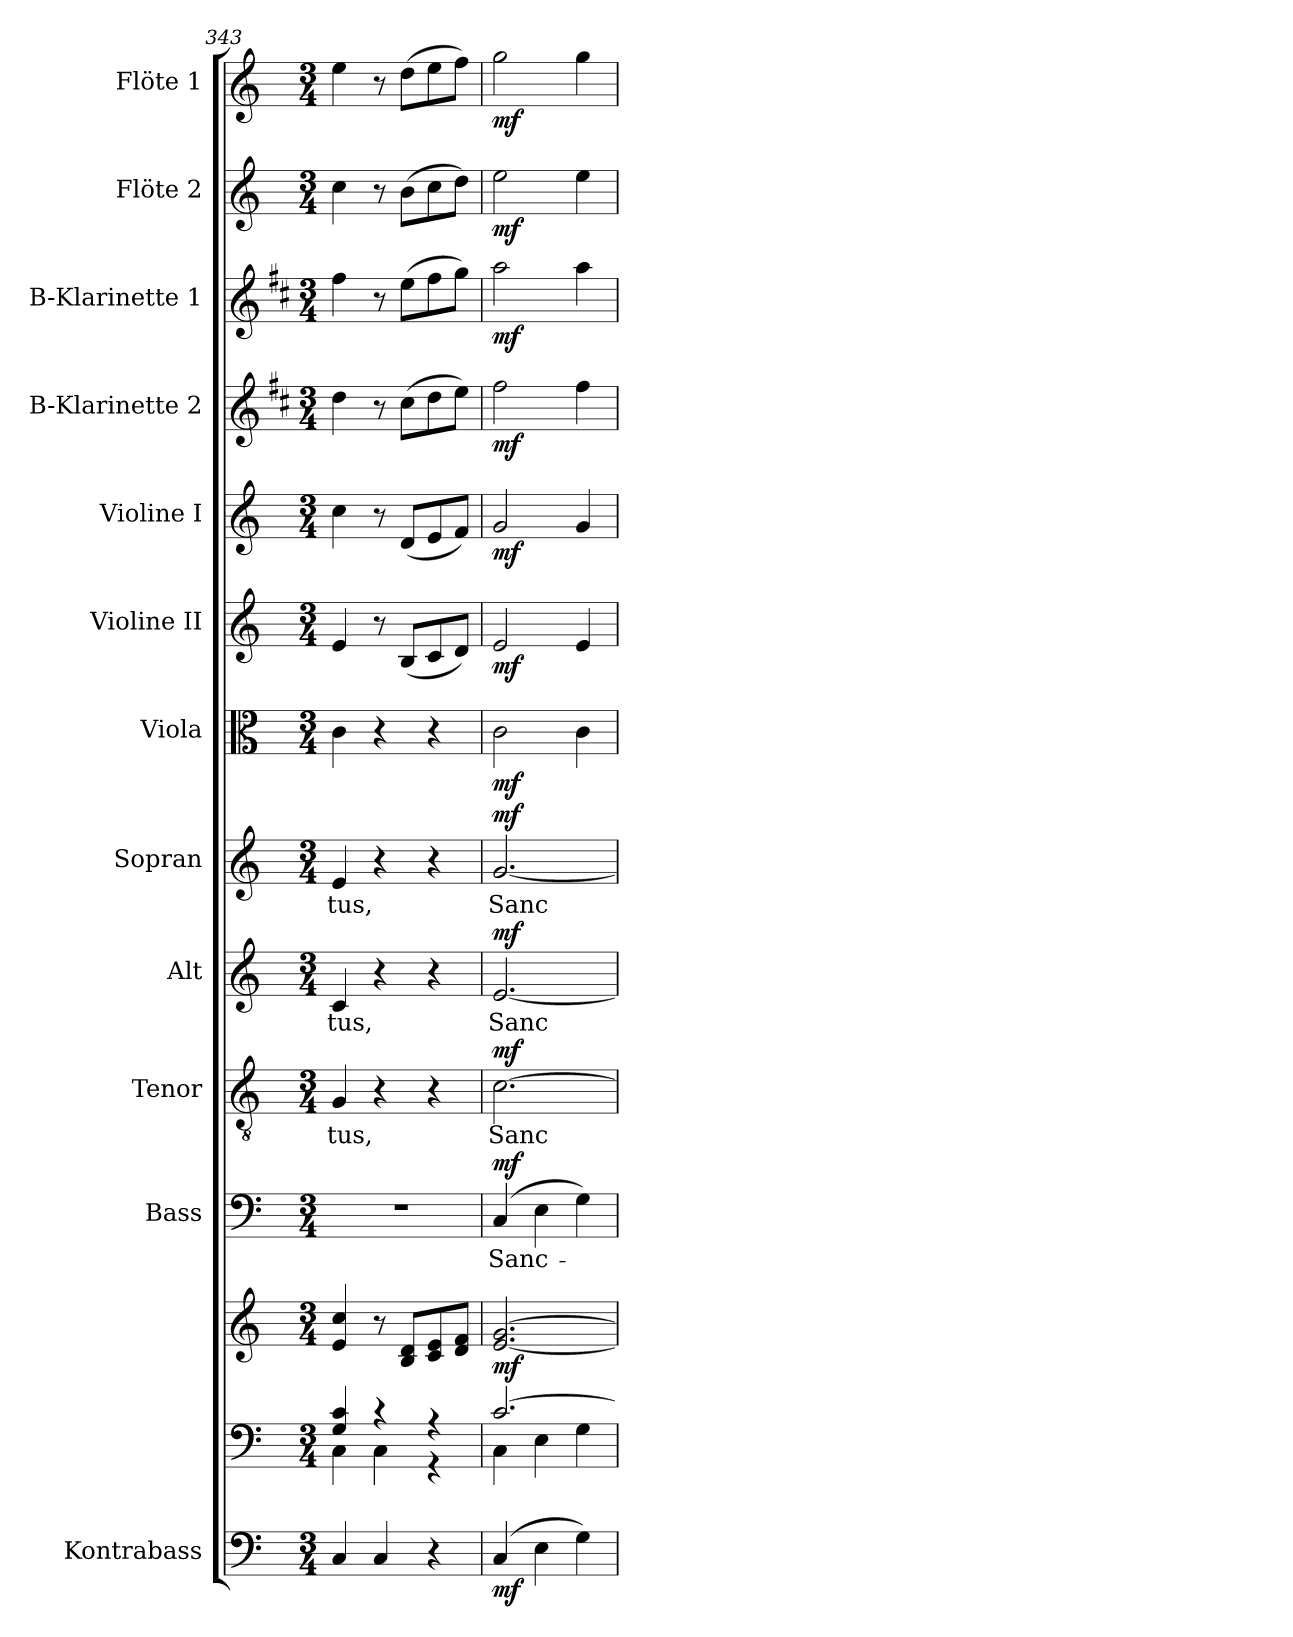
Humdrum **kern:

**kern	**dynam	**kern	**kern	**dynam	**kern	**text	**dynam	**kern	**text	**dynam	**kern	**text	**dynam	**kern	**text	**dynam	**kern	**dynam	**kern	**dynam	**kern	**dynam	**kern	**dynam	**kern	**dynam	**kern	**dynam	**kern	**dynam
*part13	*part13	*part12	*part12	*part12	*part11	*part11	*part11	*part10	*part10	*part10	*part9	*part9	*part9	*part8	*part8	*part8	*part7	*part7	*part6	*part6	*part5	*part5	*part4	*part4	*part3	*part3	*part2	*part2	*part1	*part1
*staff14	*staff14	*staff13	*staff12	*staff12/13	*staff11	*staff11	*staff11	*staff10	*staff10	*staff10	*staff9	*staff9	*staff9	*staff8	*staff8	*staff8	*staff7	*staff7	*staff6	*staff6	*staff5	*staff5	*staff4	*staff4	*staff3	*staff3	*staff2	*staff2	*staff1	*staff1
*I"Kontrabass	*	*	*	*	*I"Bass	*	*	*I"Tenor	*	*	*I"Alt	*	*	*I"Sopran	*	*	*I"Viola	*	*I"Violine II	*	*I"Violine I	*	*I"B-Klarinette 2	*	*I"B-Klarinette 1	*	*I"Flöte 2	*	*I"Flöte 1	*
*I'Kb.	*	*	*	*	*I'B.	*	*	*I'T.	*	*	*I'A.	*	*	*I'S.	*	*	*I'Vla.	*	*I'Vl. II	*	*I'Vl. I	*	*I'B Kl. 2	*	*I'B Kl. 1	*	*I'Fl. 2	*	*I'Fl. 1	*
*clefF4	*	*clefF4	*clefG2	*	*clefF4	*	*	*clefGv2	*	*	*clefG2	*	*	*clefG2	*	*	*clefC3	*	*clefG2	*	*clefG2	*	*clefG2	*	*clefG2	*	*clefG2	*	*clefG2	*
*ITrd7c12	*	*	*	*	*	*	*	*	*	*	*	*	*	*	*	*	*	*	*	*	*	*	*ITrd1c2	*	*ITrd1c2	*	*	*	*	*
*k[]	*	*k[]	*k[]	*	*k[]	*	*	*k[]	*	*	*k[]	*	*	*k[]	*	*	*k[]	*	*k[]	*	*k[]	*	*k[]	*	*k[]	*	*k[]	*	*k[]	*
*C:	*	*C:	*C:	*	*C:	*	*	*C:	*	*	*C:	*	*	*C:	*	*	*C:	*	*C:	*	*C:	*	*C:	*	*C:	*	*C:	*	*C:	*
*M3/4	*	*M3/4	*M3/4	*	*M3/4	*	*	*M3/4	*	*	*M3/4	*	*	*M3/4	*	*	*M3/4	*	*M3/4	*	*M3/4	*	*M3/4	*	*M3/4	*	*M3/4	*	*M3/4	*
=343	=343	=343	=343	=343	=343	=343	=343	=343	=343	=343	=343	=343	=343	=343	=343	=343	=343	=343	=343	=343	=343	=343	=343	=343	=343	=343	=343	=343	=343	=343
*	*	*^	*	*	*	*	*	*	*	*	*	*	*	*	*	*	*	*	*	*	*	*	*	*	*	*	*	*	*	*
!	!	!	!	!	!	!	!	!	!	!LO:LY:b	!	!	!LO:LY:b	!	!	!LO:LY:b	!	!	!	!	!	!	!	!	!	!	!	!	!	!	!
4CC/	.	4G/ 4c/	4C\	4e/ 4cc/	.	2.r	.	.	4G/	-tus,	.	4c/	-tus,	.	4e/	-tus,	.	4c\	.	4e/	.	4cc\	.	4cc\	.	4ee\	.	4cc\	.	4ee\	.
4CC/	.	4rc	4C\	8r	.	.	.	.	4r	.	.	4r	.	.	4r	.	.	4r	.	8r	.	8r	.	8r	.	8r	.	8r	.	8r	.
.	.	.	.	8B/ 8d/L	.	.	.	.	.	.	.	.	.	.	.	.	.	.	.	(<8B/L	.	(<8d/L	.	(>8b\L	.	(>8dd\L	.	(>8b\L	.	(>8dd\L	.
4r	.	4r	4r	8c/ 8e/	.	.	.	.	4r	.	.	4r	.	.	4r	.	.	4r	.	8c/	.	8e/	.	8cc\	.	8ee\	.	8cc\	.	8ee\	.
.	.	.	.	8d/ 8f/J	.	.	.	.	.	.	.	.	.	.	.	.	.	.	.	8d/J)	.	8f/J)	.	8dd\J)	.	8ff\J)	.	8dd\J)	.	8ff\J)	.
!!LO:PB:g=z
=344	=344	=344	=344	=344	=344	=344	=344	=344	=344	=344	=344	=344	=344	=344	=344	=344	=344	=344	=344	=344	=344	=344	=344	=344	=344	=344	=344	=344	=344	=344	=344
!	!LO:DY:b	!	!	!	!LO:DY:b	!	!LO:LY:b	!LO:DY:a	!	!LO:LY:b	!LO:DY:a	!	!LO:LY:b	!LO:DY:a	!	!LO:LY:b	!LO:DY:a	!	!LO:DY:b	!	!LO:DY:b	!	!LO:DY:b	!	!LO:DY:b	!	!LO:DY:b	!	!LO:DY:b	!	!LO:DY:b
(4CC/	mf	[>2.c/	4C\	[2.e/ [2.g/	mf	(4C/	Sanc-	mf	[2.c\	Sanc-	mf	[2.e/	Sanc-	mf	[2.g/	Sanc-	mf	2c\	mf	2e/	mf	2g/	mf	2ee\	mf	2gg\	mf	2ee\	mf	2gg\	mf
4EE\	.	.	4E\	.	.	4E\	.	.	.	.	.	.	.	.	.	.	.	.	.	.	.	.	.	.	.	.	.	.	.	.	.
4GG\)	.	.	4G\	.	.	4G\)	.	.	.	.	.	.	.	.	.	.	.	4c\	.	4e/	.	4g/	.	4ee\	.	4gg\	.	4ee\	.	4gg\	.
*	*	*v	*v	*	*	*	*	*	*	*	*	*	*	*	*	*	*	*	*	*	*	*	*	*	*	*	*	*	*	*	*
=	=	=	=	=	=	=	=	=	=	=	=	=	=	=	=	=	=	=	=	=	=	=	=	=	=	=	=	=	=	=
*-	*-	*-	*-	*-	*-	*-	*-	*-	*-	*-	*-	*-	*-	*-	*-	*-	*-	*-	*-	*-	*-	*-	*-	*-	*-	*-	*-	*-	*-	*-
